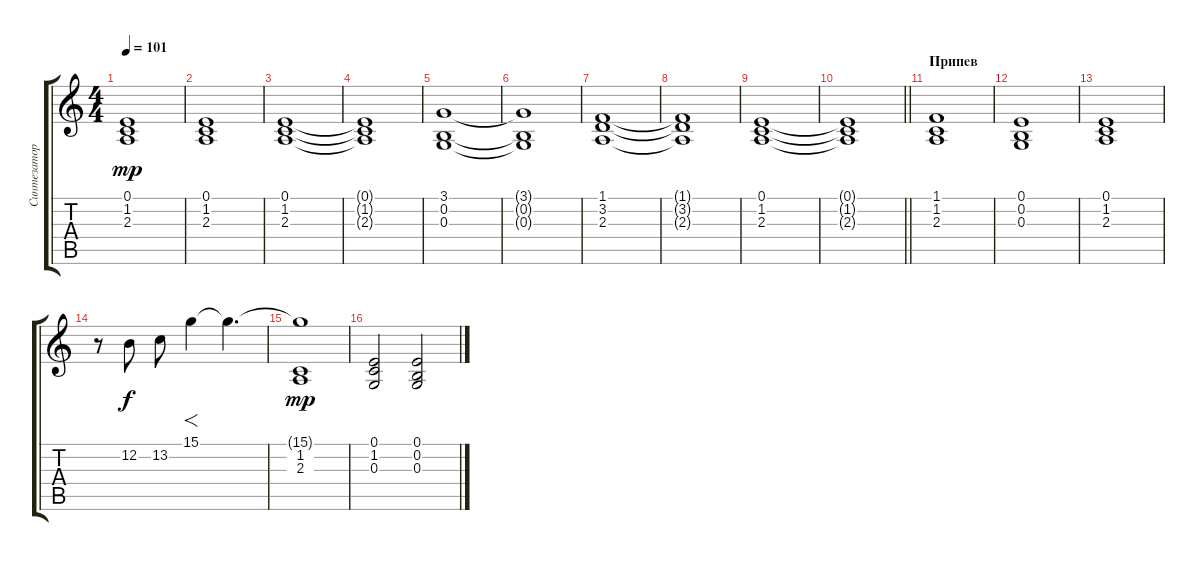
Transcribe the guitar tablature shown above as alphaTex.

\track ("Синтезатор" "Синтезатор") {instrument synthstrings1}
\staff {score tabs}
\tuning (E4 B3 G3 D3 A2 E2) {hide}
\ts (4 4)
\tempo 101
\clef g2
\ks c
(0.1 1.2 2.3).1{dy mp} |
(0.1 1.2 2.3).1 |
(0.1 1.2 2.3).1 |
(0.1{t} 1.2{t} 2.3{t}).1 |
(3.1 0.2 0.3).1 |
(3.1{t} 0.2{t} 0.3{t}).1 |
(1.1 3.2 2.3).1 |
(1.1{t} 3.2{t} 2.3{t}).1 |
(0.1 1.2 2.3).1 |
\barLineRight lightlight
(0.1{t} 1.2{t} 2.3{t}).1 |
\section ("" "Припев")
(1.1 1.2 2.3).1 |
(0.1 0.2 0.3).1 |
(0.1 1.2 2.3).1 |
r.8 12.2.8{dy f} 13.2.8 15.1.4{f} 15.1{t}.4{d} |
(15.1{t} 1.2 2.3).1{dy mp} |
(0.1 1.2 0.3).2 (0.1 0.2 0.3).2
